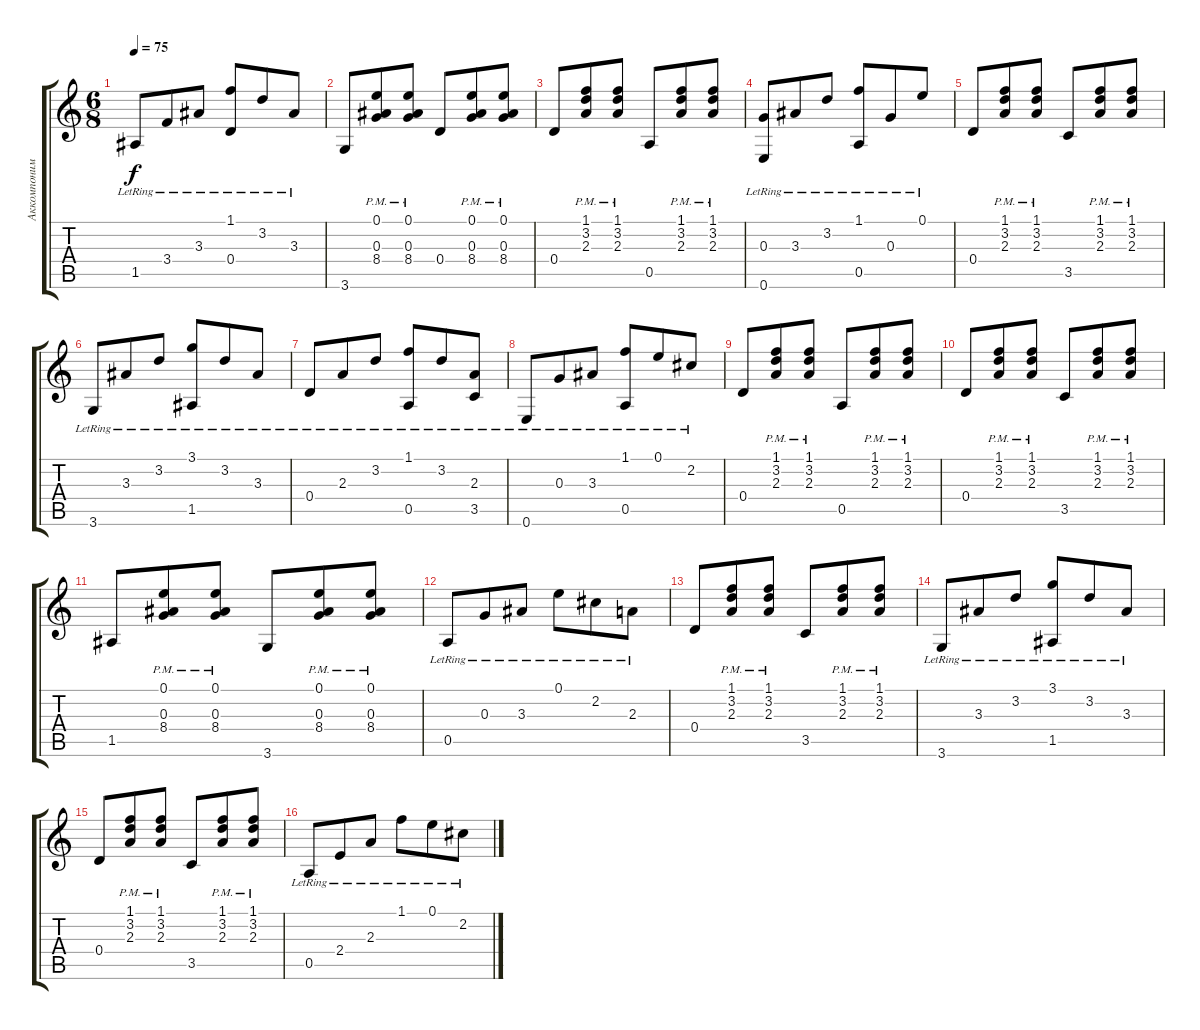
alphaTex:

\track ("Аккомпонимент" "Аккомпоним") {instrument acousticguitarsteel}
\staff {score tabs}
\tuning (E4 B3 G3 D3 A2 E2) {hide}
\ts (6 8)
\tempo 75
\clef g2
\ks c
1.5{lr}.8{dy f} 3.4{lr}.8 3.3{lr}.8 (1.1{lr} 0.4{lr}).8 3.2{lr}.8 3.3{lr}.8 |
3.6.8 (0.1{pm} 0.3{pm} 8.4{pm}).8 (0.1{pm} 0.3{pm} 8.4{pm}).8 0.4.8 (0.1{pm} 0.3{pm} 8.4{pm}).8 (0.1{pm} 0.3{pm} 8.4{pm}).8 |
0.4.8 (1.1{pm} 3.2{pm} 2.3{pm}).8 (1.1{pm} 3.2{pm} 2.3{pm}).8 0.5.8 (1.1{pm} 3.2{pm} 2.3{pm}).8 (1.1{pm} 3.2{pm} 2.3{pm}).8 |
(0.3{lr} 0.6{lr}).8 3.3{lr}.8 3.2{lr}.8 (1.1{lr} 0.5{lr}).8 0.3{lr}.8 0.1{lr}.8 |
0.4.8 (1.1{pm} 3.2{pm} 2.3{pm}).8 (1.1{pm} 3.2{pm} 2.3{pm}).8 3.5.8 (1.1{pm} 3.2{pm} 2.3{pm}).8 (1.1{pm} 3.2{pm} 2.3{pm}).8 |
3.6{lr}.8 3.3{lr}.8 3.2{lr}.8 (3.1{lr} 1.5{lr}).8 3.2{lr}.8 3.3{lr}.8 |
0.4{lr}.8 2.3{lr}.8 3.2{lr}.8 (1.1{lr} 0.5{lr}).8 3.2{lr}.8 (2.3{lr} 3.5).8 |
0.6{lr}.8 0.3{lr}.8 3.3{lr}.8 (1.1{lr} 0.5{lr}).8 0.1{lr}.8 2.2{lr}.8 |
0.4.8 (1.1{pm} 3.2{pm} 2.3{pm}).8 (1.1{pm} 3.2{pm} 2.3{pm}).8 0.5.8 (1.1{pm} 3.2{pm} 2.3{pm}).8 (1.1{pm} 3.2{pm} 2.3{pm}).8 |
0.4.8 (1.1{pm} 3.2{pm} 2.3{pm}).8 (1.1{pm} 3.2{pm} 2.3{pm}).8 3.5.8 (1.1{pm} 3.2{pm} 2.3{pm}).8 (1.1{pm} 3.2{pm} 2.3{pm}).8 |
1.5.8 (0.1{pm} 0.3{pm} 8.4{pm}).8 (0.1{pm} 0.3{pm} 8.4{pm}).8 3.6.8 (0.1{pm} 0.3{pm} 8.4{pm}).8 (0.1{pm} 0.3{pm} 8.4{pm}).8 |
0.5{lr}.8 0.3{lr}.8 3.3{lr}.8 0.1{lr}.8 2.2{lr}.8 2.3{lr}.8 |
0.4.8 (1.1{pm} 3.2{pm} 2.3{pm}).8 (1.1{pm} 3.2{pm} 2.3{pm}).8 3.5.8 (1.1{pm} 3.2{pm} 2.3{pm}).8 (1.1{pm} 3.2{pm} 2.3{pm}).8 |
3.6{lr}.8 3.3{lr}.8 3.2{lr}.8 (3.1{lr} 1.5{lr}).8 3.2{lr}.8 3.3{lr}.8 |
0.4.8 (1.1{pm} 3.2{pm} 2.3{pm}).8 (1.1{pm} 3.2{pm} 2.3{pm}).8 3.5.8 (1.1{pm} 3.2{pm} 2.3{pm}).8 (1.1{pm} 3.2{pm} 2.3{pm}).8 |
0.5{lr}.8 2.4{lr}.8 2.3{lr}.8 1.1{lr}.8 0.1{lr}.8 2.2{lr}.8
